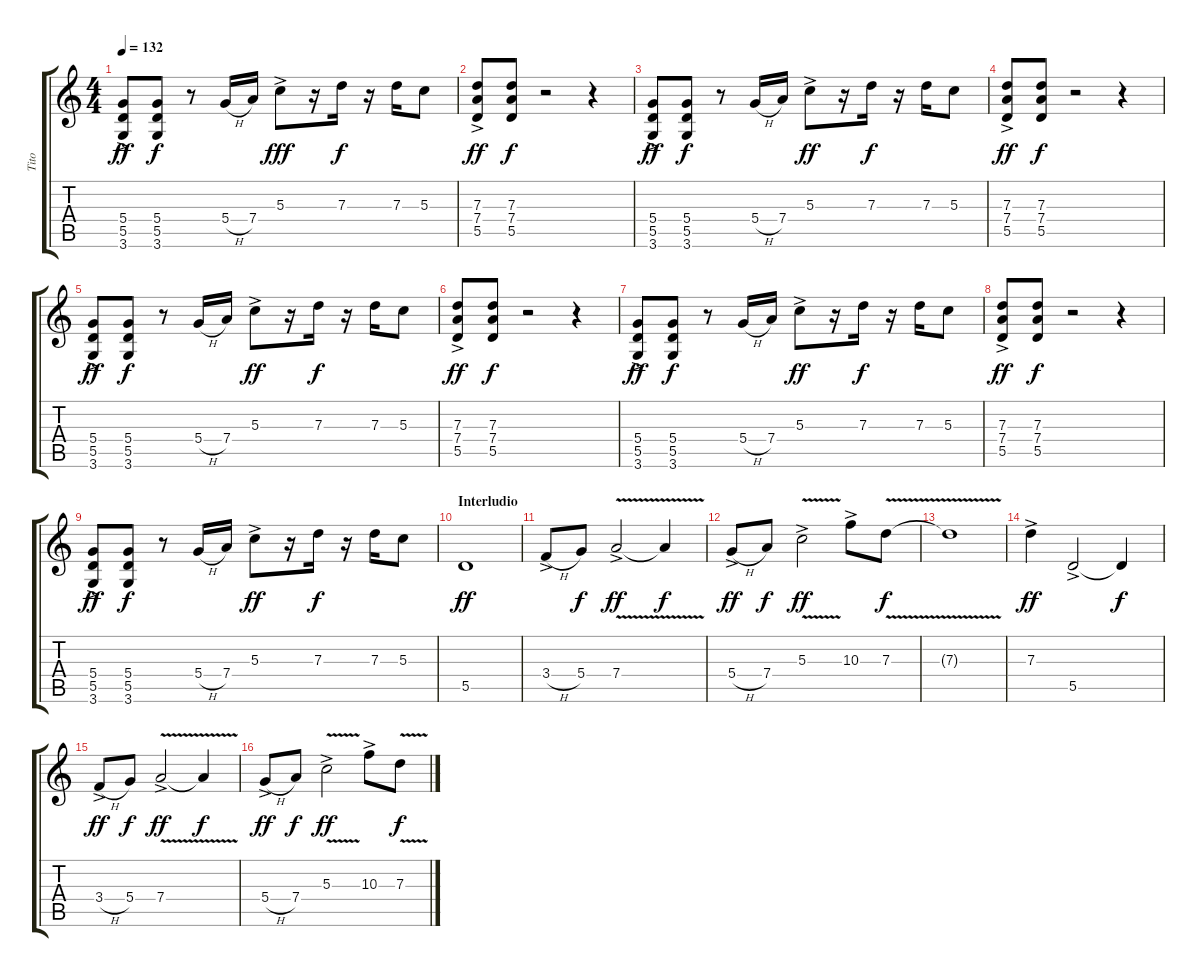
\track ("Tito" "Tito") {instrument overdrivenguitar}
\staff {score tabs}
\tuning (E4 B3 G3 D3 A2 E2) {hide}
\ts (4 4)
\tempo 132
\clef g2
\ks c
(5.4{ac} 5.5 3.6).8{dy ff} (5.4 5.5 3.6).8{dy f} r.8 5.4{h}.16 7.4.16 5.3{ac}.8{dy fff} r.16 7.3.16{dy f} r.16 7.3.16 5.3.8 |
(7.3{ac} 7.4 5.5).8{dy ff} (7.3 7.4 5.5).8{dy f} r.2 r.4 |
(5.4{ac} 5.5 3.6).8{dy ff} (5.4 5.5 3.6).8{dy f} r.8 5.4{h}.16 7.4.16 5.3{ac}.8{dy ff} r.16 7.3.16{dy f} r.16 7.3.16 5.3.8 |
(7.3{ac} 7.4 5.5).8{dy ff} (7.3 7.4 5.5).8{dy f} r.2 r.4 |
(5.4{ac} 5.5 3.6).8{dy ff} (5.4 5.5 3.6).8{dy f} r.8 5.4{h}.16 7.4.16 5.3{ac}.8{dy ff} r.16 7.3.16{dy f} r.16 7.3.16 5.3.8 |
(7.3{ac} 7.4 5.5).8{dy ff} (7.3 7.4 5.5).8{dy f} r.2 r.4 |
(5.4{ac} 5.5 3.6).8{dy ff} (5.4 5.5 3.6).8{dy f} r.8 5.4{h}.16 7.4.16 5.3{ac}.8{dy ff} r.16 7.3.16{dy f} r.16 7.3.16 5.3.8 |
(7.3{ac} 7.4 5.5).8{dy ff} (7.3 7.4 5.5).8{dy f} r.2 r.4 |
(5.4{ac} 5.5 3.6).8{dy ff} (5.4 5.5 3.6).8{dy f} r.8 5.4{h}.16 7.4.16 5.3{ac}.8{dy ff} r.16 7.3.16{dy f} r.16 7.3.16 5.3.8 |
\section ("" "Interludio")
5.5.1{dy ff} |
3.4{h ac}.8 5.4.8{dy f} 7.4{v ac}.2{dy ff} 7.4{t}.4{dy f} |
5.4{h ac}.8{dy ff} 7.4.8{dy f} 5.3{v ac}.2{dy ff} 10.3{ac}.8 7.3{v}.8{dy f} |
7.3{t}.1 |
7.3{ac}.4{dy ff} 5.5{ac}.2 5.5{t}.4{dy f} |
3.4{h ac}.8{dy ff} 5.4.8{dy f} 7.4{v ac}.2{dy ff} 7.4{t}.4{dy f} |
5.4{h ac}.8{dy ff} 7.4.8{dy f} 5.3{v ac}.2{dy ff} 10.3{ac}.8 7.3{v}.8{dy f}
